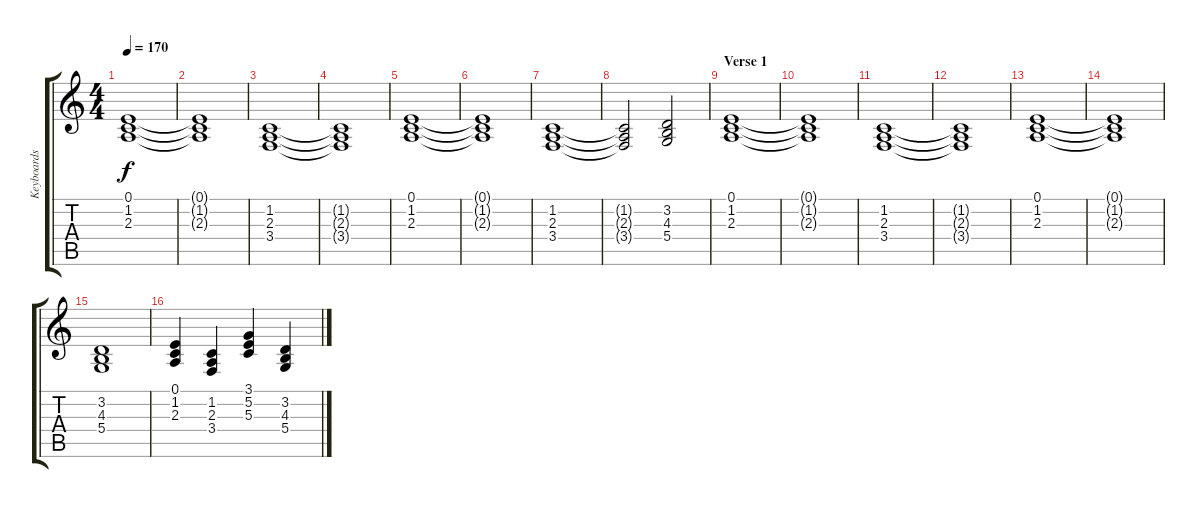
\track ("Keyboards" "Keyboards") {instrument tremolostrings}
\staff {score tabs}
\tuning (E4 B3 G3 D3 A2 E2) {hide}
\ts (4 4)
\tempo 170
\clef g2
\ks c
(0.1 1.2 2.3).1{dy f} |
(0.1{t} 1.2{t} 2.3{t}).1 |
(1.2 2.3 3.4).1 |
(1.2{t} 2.3{t} 3.4{t}).1 |
(0.1 1.2 2.3).1 |
(0.1{t} 1.2{t} 2.3{t}).1 |
(1.2 2.3 3.4).1 |
(1.2{t} 2.3{t} 3.4{t}).2 (3.2 4.3 5.4).2 |
\section ("" "Verse 1")
(0.1 1.2 2.3).1 |
(0.1{t} 1.2{t} 2.3{t}).1 |
(1.2 2.3 3.4).1 |
(1.2{t} 2.3{t} 3.4{t}).1 |
(0.1 1.2 2.3).1 |
(0.1{t} 1.2{t} 2.3{t}).1 |
(3.2 4.3 5.4).1 |
(0.1 1.2 2.3).4 (1.2 2.3 3.4).4 (3.1 5.2 5.3).4 (3.2 4.3 5.4).4
